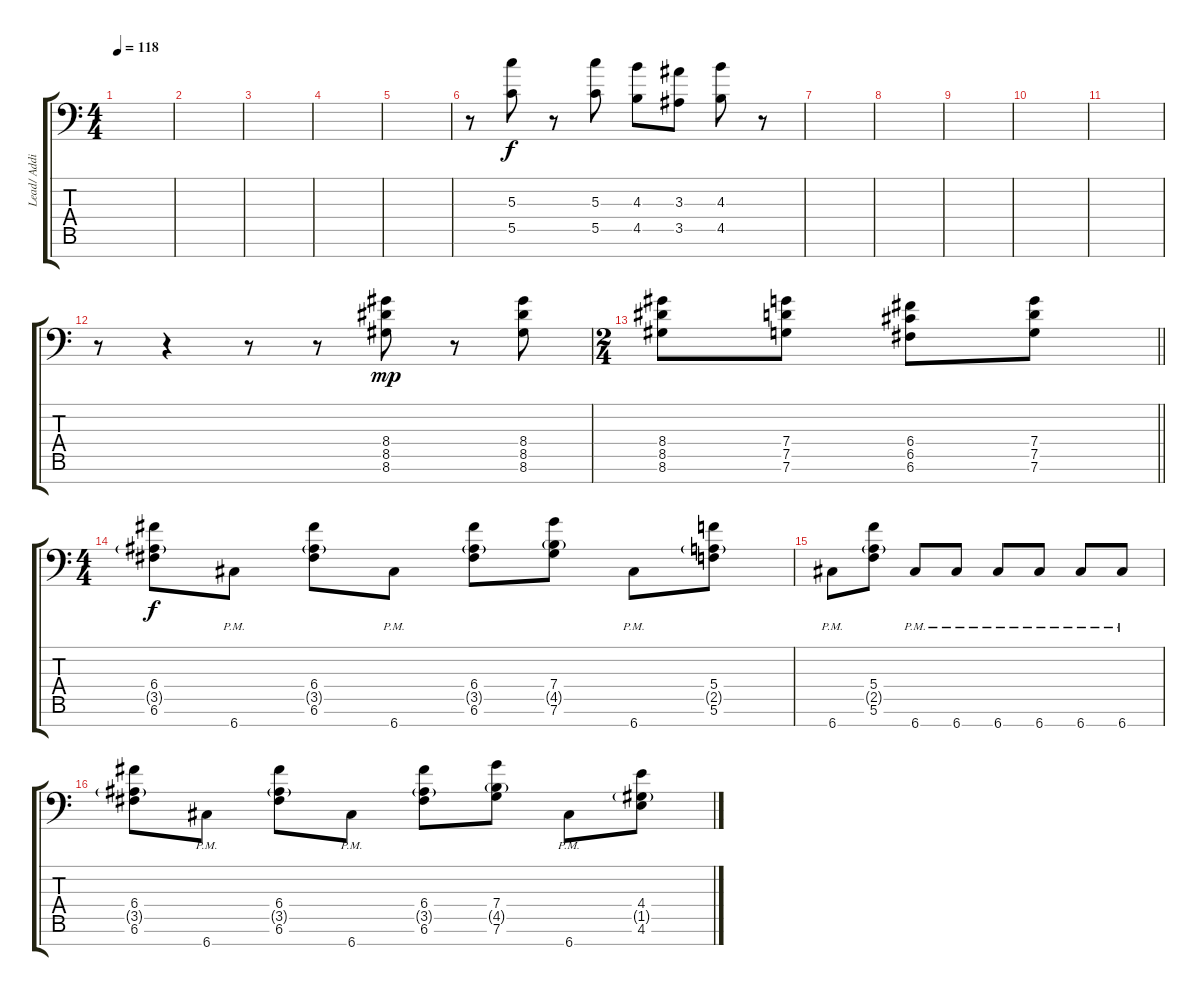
\track ("Lead/ Additional" "Lead/ Addi") {instrument overdrivenguitar}
\staff {score tabs}
\tuning (E4 C4 G3 C3 G2 C2 G1) {hide}
\ts (4 4)
\tempo 118
\clef f4
\ks c
|
|
|
|
|
r.8 (5.3 5.5).8{dy f} r.8 (5.3 5.5).8 (4.3 4.5).8 (3.3 3.5).8 (4.3 4.5).8 r.8 |
|
|
|
|
|
r.8 r.4 r.8 r.8 (8.4 8.5 8.6).8{dy mp} r.8 (8.4 8.5 8.6).8 |
\ts (2 4)
\barLineRight lightlight
(8.4 8.5 8.6).8 (7.4 7.5 7.6).8 (6.4 6.5 6.6).8 (7.4 7.5 7.6).8 |
\ts (4 4)
(6.4 3.5{g} 6.6).8{dy f} 6.7{pm}.8 (6.4 3.5{g} 6.6).8 6.7{pm}.8 (6.4 3.5{g} 6.6).8 (7.4 4.5{g} 7.6).8 6.7{pm}.8 (5.4 2.5{g} 5.6).8 |
6.7{pm}.8 (5.4 2.5{g} 5.6).8 6.7{pm}.8 6.7{pm}.8 6.7{pm}.8 6.7{pm}.8 6.7{pm}.8 6.7{pm}.8 |
(6.4 3.5{g} 6.6).8 6.7{pm}.8 (6.4 3.5{g} 6.6).8 6.7{pm}.8 (6.4 3.5{g} 6.6).8 (7.4 4.5{g} 7.6).8 6.7{pm}.8 (4.4 1.5{g} 4.6).8
